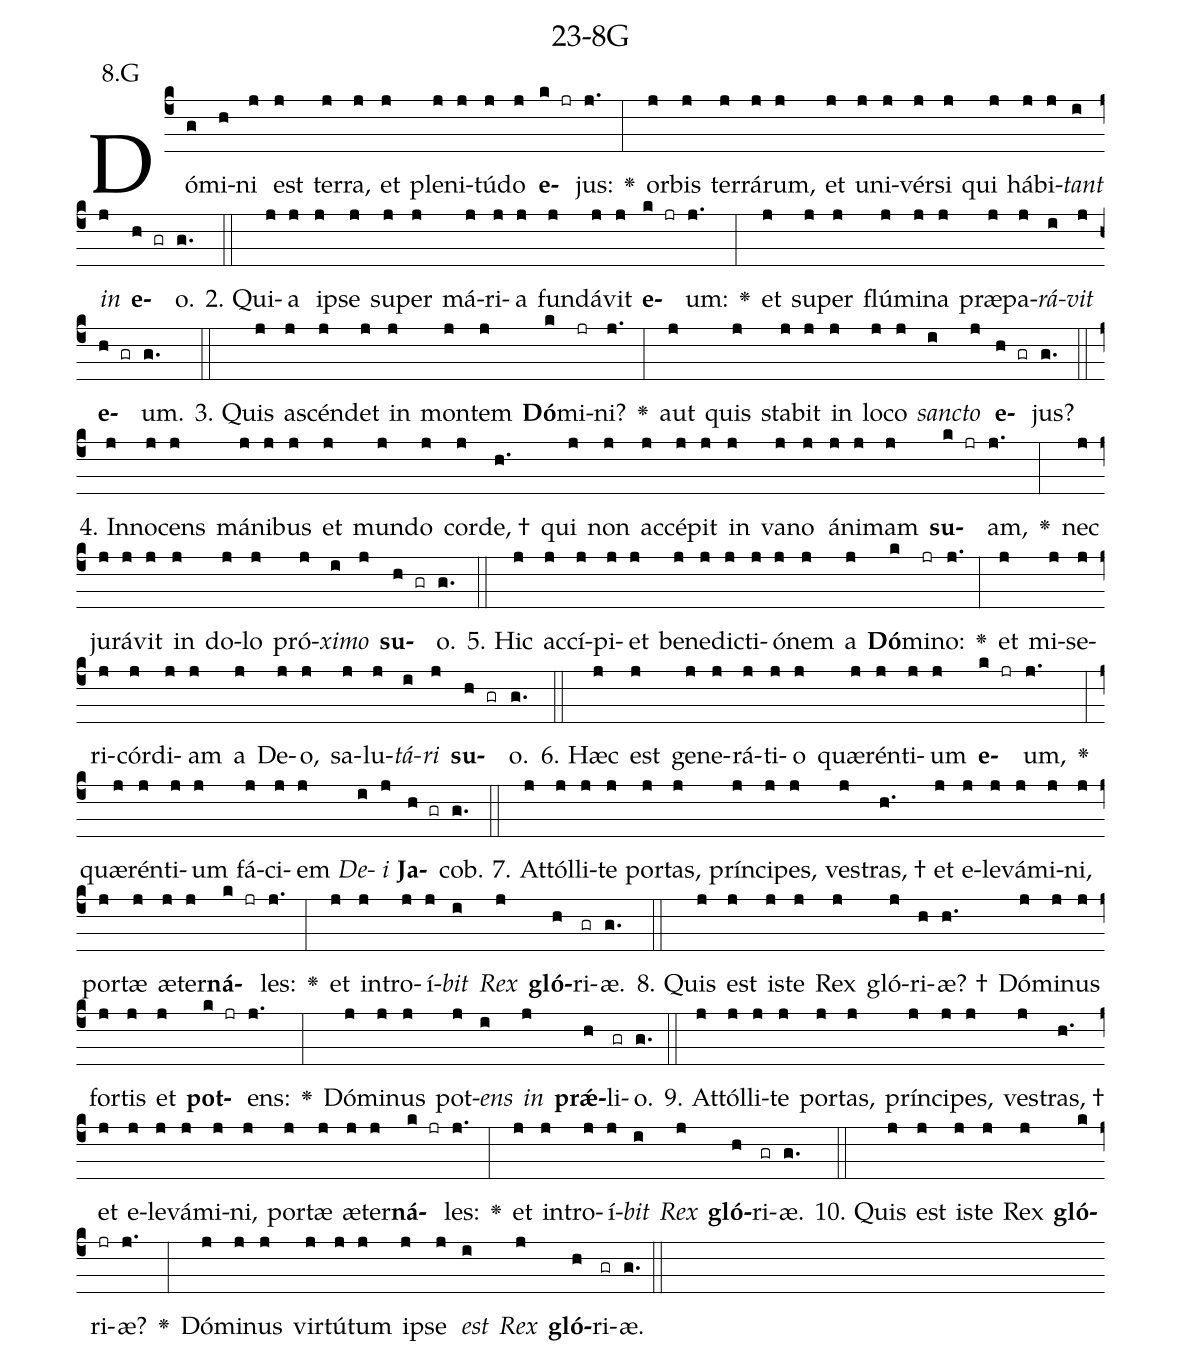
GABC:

name: 23-8G;
annotation: 8.G;
%%
(c4)Dó(g)mi(h)ni(j) est(j) ter(j)ra,(j) et(j) ple(j)ni(j)tú(j)do(j) <b>e</b>(k jr)jus:(j.) <v>\greheightstar</v>(:) or(j)bis(j) ter(j)rá(j)rum,(j) et(j) u(j)ni(j)vér(j)si(j) qui(j) há(j)bi(j)<i>tant</i>(i) <i>in</i>(j) <b>e</b>(h gr)o.(g.) (::)
2. Qui(j)a(j) ip(j)se(j) su(j)per(j) má(j)ri(j)a(j) fun(j)dá(j)vit(j) <b>e</b>(k jr)um:(j.) <v>\greheightstar</v>(:) et(j) su(j)per(j) flú(j)mi(j)na(j) præ(j)pa(j)<i>rá</i>(i)<i>vit</i>(j) <b>e</b>(h gr)um.(g.) (::)
3. Quis(j) a(j)scén(j)det(j) in(j) mon(j)tem(j) <b>Dó</b>(k)mi(jr)ni?(j.) <v>\greheightstar</v>(:) aut(j) quis(j) sta(j)bit(j) in(j) lo(j)co(j) <i>sanc</i>(i)<i>to</i>(j) <b>e</b>(h gr)jus?(g.) (::)
4. In(j)no(j)cens(j) má(j)ni(j)bus(j) et(j) mun(j)do(j) cor(j)de, †(h.) qui(j) non(j) ac(j)cé(j)pit(j) in(j) va(j)no(j) á(j)ni(j)mam(j) <b>su</b>(k jr)am,(j.) <v>\greheightstar</v>(:) nec(j) ju(j)rá(j)vit(j) in(j) do(j)lo(j) pró(j)<i>xi</i>(i)<i>mo</i>(j) <b>su</b>(h gr)o.(g.) (::)
5. Hic(j) ac(j)cí(j)pi(j)et(j) be(j)ne(j)dic(j)ti(j)ó(j)nem(j) a(j) <b>Dó</b>(k)mi(jr)no:(j.) <v>\greheightstar</v>(:) et(j) mi(j)se(j)ri(j)cór(j)di(j)am(j) a(j) De(j)o,(j) sa(j)lu(j)<i>tá</i>(i)<i>ri</i>(j) <b>su</b>(h gr)o.(g.) (::)
6. Hæc(j) est(j) ge(j)ne(j)rá(j)ti(j)o(j) quæ(j)rén(j)ti(j)um(j) <b>e</b>(k jr)um,(j.) <v>\greheightstar</v>(:) quæ(j)rén(j)ti(j)um(j) fá(j)ci(j)em(j) <i>De</i>(i)<i>i</i>(j) <b>Ja</b>(h gr)cob.(g.) (::)
7. At(j)tól(j)li(j)te(j) por(j)tas,(j) prín(j)ci(j)pes,(j) ves(j)tras, †(h.) et(j) e(j)le(j)vá(j)mi(j)ni,(j) por(j)tæ(j) æ(j)ter(j)<b>ná</b>(k jr)les:(j.) <v>\greheightstar</v>(:) et(j) in(j)tro(j)í(j)<i>bit</i>(i) <i>Rex</i>(j) <b>gló</b>(h)ri(gr)æ.(g.) (::)
8. Quis(j) est(j) is(j)te(j) Rex(j) gló(j)ri(h)æ? †(h.) Dó(j)mi(j)nus(j) for(j)tis(j) et(j) <b>pot</b>(k jr)ens:(j.) <v>\greheightstar</v>(:) Dó(j)mi(j)nus(j) pot(j)<i>ens</i>(i) <i>in</i>(j) <b>prǽ</b>(h)li(gr)o.(g.) (::)
9. At(j)tól(j)li(j)te(j) por(j)tas,(j) prín(j)ci(j)pes,(j) ves(j)tras, †(h.) et(j) e(j)le(j)vá(j)mi(j)ni,(j) por(j)tæ(j) æ(j)ter(j)<b>ná</b>(k jr)les:(j.) <v>\greheightstar</v>(:) et(j) in(j)tro(j)í(j)<i>bit</i>(i) <i>Rex</i>(j) <b>gló</b>(h)ri(gr)æ.(g.) (::)
10. Quis(j) est(j) is(j)te(j) Rex(j) <b>gló</b>(k)ri(jr)æ?(j.) <v>\greheightstar</v>(:) Dó(j)mi(j)nus(j) vir(j)tú(j)tum(j) ip(j)se(j) <i>est</i>(i) <i>Rex</i>(j) <b>gló</b>(h)ri(gr)æ.(g.) (::)
